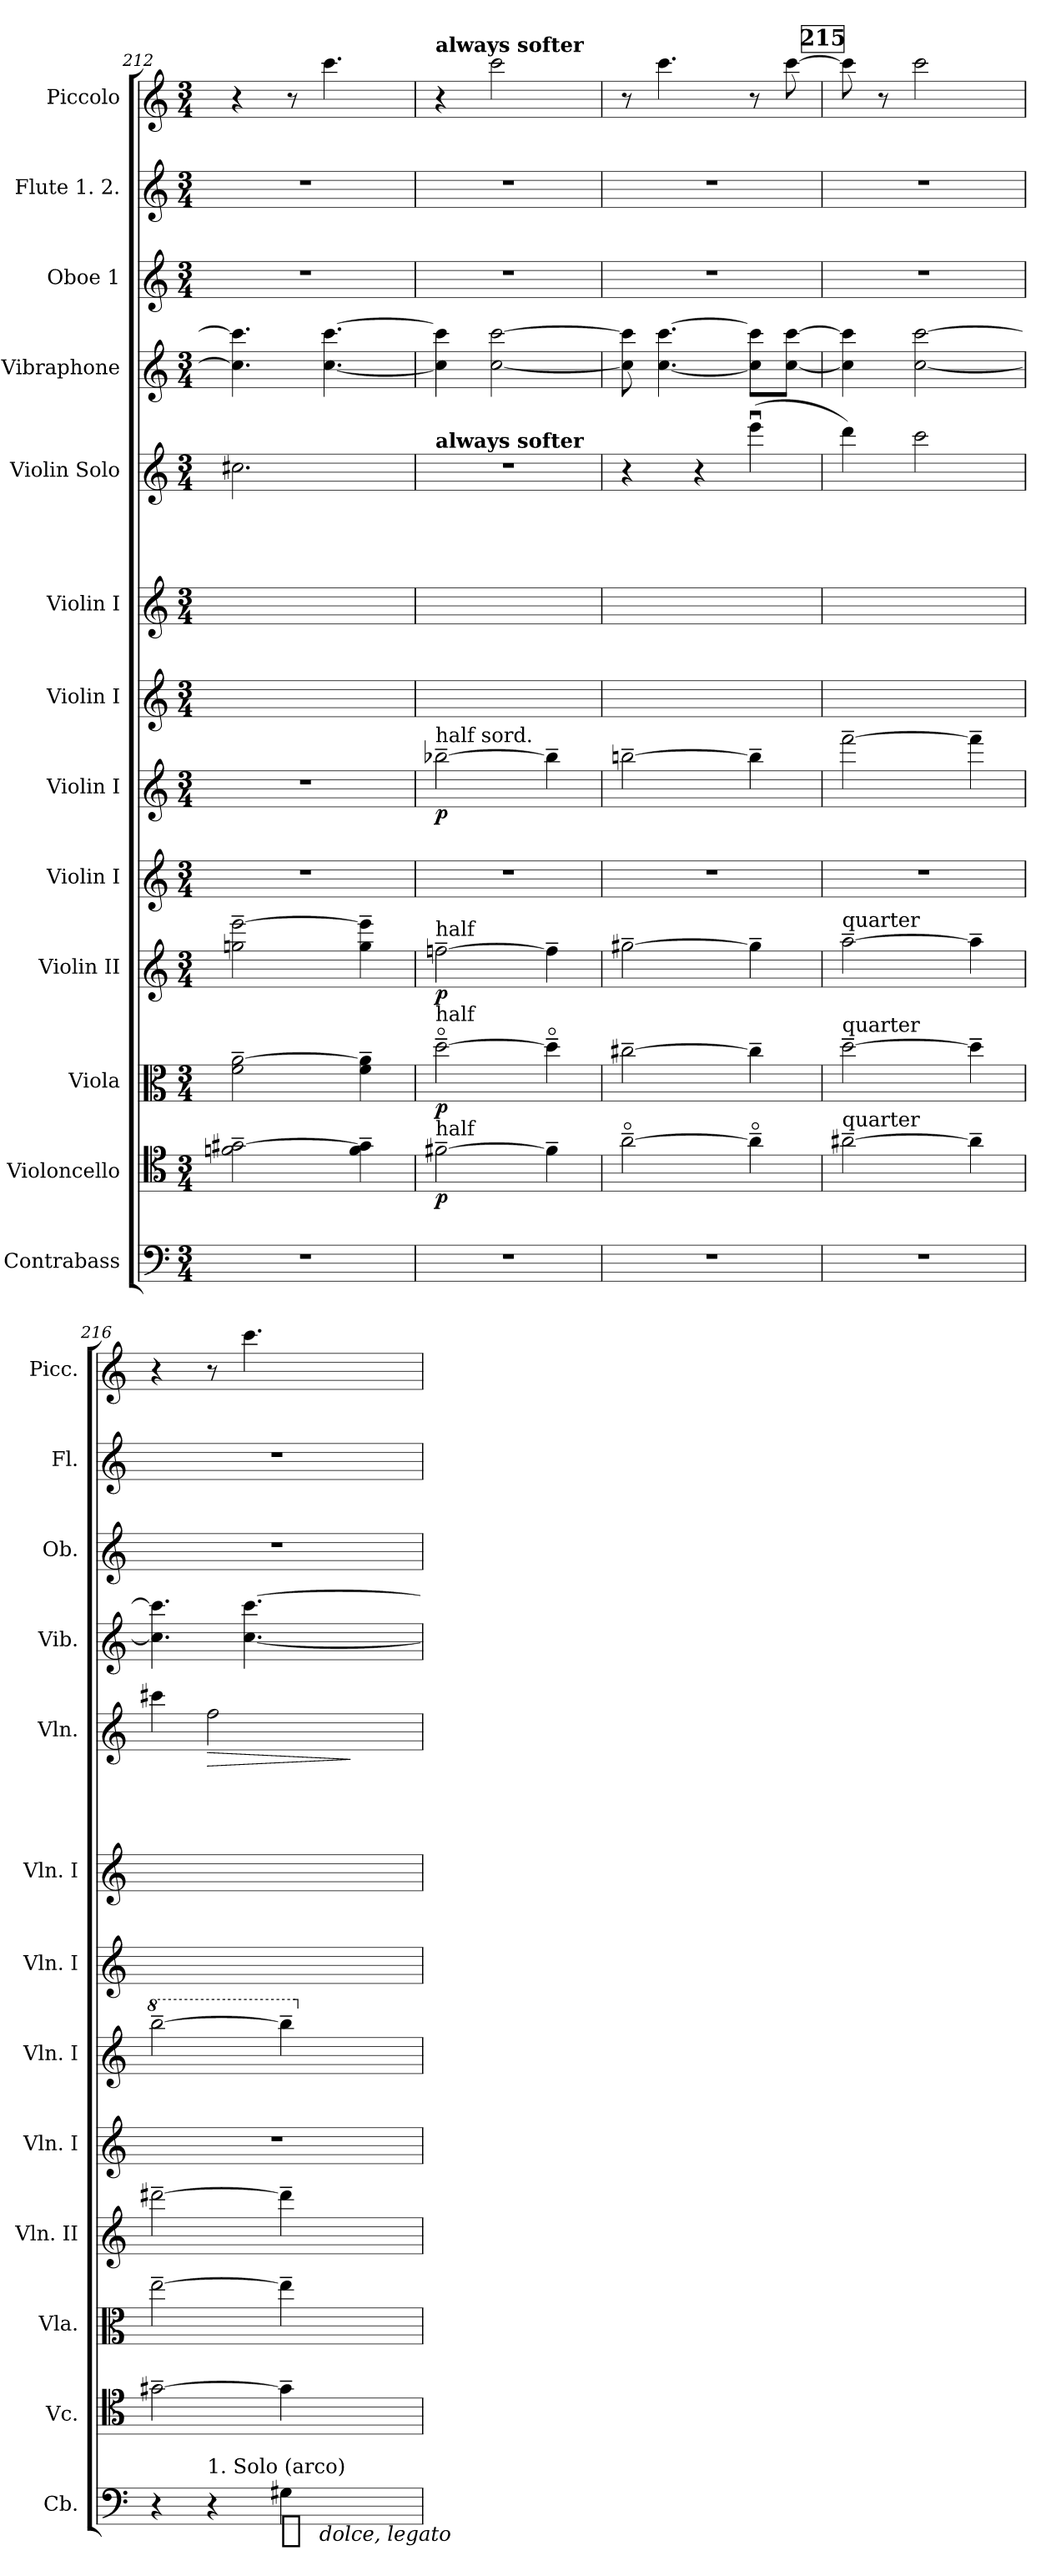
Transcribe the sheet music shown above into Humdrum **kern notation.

**kern	**dynam	**kern	**dynam	**kern	**dynam	**kern	**dynam	**kern	**kern	**dynam	**kern	**kern	**kern	**dynam	**kern	**kern	**kern	**kern
*part13	*part13	*part12	*part12	*part11	*part11	*part10	*part10	*part9	*part8	*part8	*part7	*part6	*part5	*part5	*part4	*part3	*part2	*part1
*staff13	*staff13	*staff12	*staff12	*staff11	*staff11	*staff10	*staff10	*staff9	*staff8	*staff8	*staff7	*staff6	*staff5	*staff5	*staff4	*staff3	*staff2	*staff1
*I"Contrabass	*	*I"Violoncello	*	*I"Viola	*	*I"Violin II	*	*I"Violin I	*I"Violin I	*	*I"Violin I	*I"Violin I	*I"Violin Solo	*	*I"Vibraphone	*I"Oboe 1	*I"Flute 1. 2.	*I"Piccolo
*I'Cb.	*	*I'Vc.	*	*I'Vla.	*	*I'Vln. II	*	*I'Vln. I	*I'Vln. I	*	*I'Vln. I	*I'Vln. I	*I'Vln.	*	*I'Vib.	*I'Ob.	*I'Fl.	*I'Picc.
*clefF4	*	*clefC4	*	*clefC3	*	*clefG2	*	*clefG2	*clefG2	*	*clefG2	*clefG2	*clefG2	*	*clefG2	*clefG2	*clefG2	*clefG2
*ITrd7c12	*	*	*	*	*	*	*	*	*	*	*	*	*	*	*	*	*	*ITrd-7c-12
*k[]	*	*k[]	*	*k[]	*	*k[]	*	*k[]	*k[]	*	*k[]	*k[]	*k[]	*	*k[]	*k[]	*k[]	*k[]
*C:	*	*C:	*	*C:	*	*C:	*	*C:	*C:	*	*C:	*C:	*C:	*	*C:	*C:	*C:	*C:
*M3/4	*	*M3/4	*	*M3/4	*	*M3/4	*	*M3/4	*M3/4	*	*M3/4	*M3/4	*M3/4	*	*M3/4	*M3/4	*M3/4	*M3/4
=212	=212	=212	=212	=212	=212	=212	=212	=212	=212	=212	=212	=212	=212	=212	=212	=212	=212	=212
4%3r	.	2fn~ [2g#X~	.	2f~ [2a~	.	2ggni~ [2eee~	.	4%3r	4%3r	.	4.ccccyy	4.cccccyy	2.cc#X	.	4.cc] 4.ccc]	4%3r	4%3r	4r
.	.	.	.	.	.	.	.	.	.	.	.	.	.	.	.	.	.	8r
.	.	.	.	.	.	.	.	.	.	.	4.ccccyy	4.cccccyy	.	.	[4.cc [4.ccc	.	.	4.cccc
.	.	4f~ 4g#]~	.	4f~ 4a]~	.	4gg~ 4eee]~	.	.	.	.	.	.	.	.	.	.	.	.
=213	=213	=213	=213	=213	=213	=213	=213	=213	=213	=213	=213	=213	=213	=213	=213	=213	=213	=213
!	!	!	!	!	!	!	!	!	!	!	!	!	!	!	!	!	!	!LO:TX:a:B:t=always softer
!	!	!	!	!	!	!	!	!	!	!	!	!	!LO:TX:a:B:t=always softer	!	!	!	!	!
!	!	!	!	!	!	!	!	!	!LO:TX:a:t=half sord.	!	!	!	!	!	!	!	!	!
!	!	!	!	!	!	!LO:TX:a:t=half	!	!	!	!	!	!	!	!	!	!	!	!
!	!	!	!	!LO:TX:a:t=half	!	!	!	!	!	!	!	!	!	!	!	!	!	!
!	!	!LO:TX:a:t=half	!	!	!	!	!	!	!	!	!	!	!	!	!	!	!	!
4%3r	.	[2f#X~	p	[2dd~o	p	[2ffn~	p	4%3r	[2bb-X~	p	4ccccyy	4cccccyy	4%3r	.	4cc] 4ccc]	4%3r	4%3r	4r
.	.	.	.	.	.	.	.	.	.	.	2ccccyy	2cccccyy	.	.	[2cc [2ccc	.	.	2cccc
.	.	4f#~]	.	4dd~o]	.	4ff~]	.	.	4bb-~]	.	.	.	.	.	.	.	.	.
=214	=214	=214	=214	=214	=214	=214	=214	=214	=214	=214	=214	=214	=214	=214	=214	=214	=214	=214
4%3r	.	[2a~o	.	[2cc#X~	.	[2gg#X~	.	4%3r	[2bbn~	.	8ccccyy	8cccccyy	4r	.	8cc] 8ccc]	4%3r	4%3r	8r
.	.	.	.	.	.	.	.	.	.	.	4.ccccyy	4.cccccyy	.	.	[4.cc [4.ccc	.	.	4.cccc
.	.	.	.	.	.	.	.	.	.	.	.	.	4r	.	.	.	.	.
.	.	4a~o]	.	4cc#~]	.	4gg#~]	.	.	4bb~]	.	8ccccyy	8cccccyy	(4eeeu	.	8cc] 8ccc]L	.	.	8r
.	.	.	.	.	.	.	.	.	.	.	8ccccyy	8cccccyy	.	.	[8cc [8cccJ	.	.	[8cccc
!!LO:REH:place=s1:t=215
=215	=215	=215	=215	=215	=215	=215	=215	=215	=215	=215	=215	=215	=215	=215	=215	=215	=215	=215
!	!	!	!	!	!	!LO:TX:a:t=quarter	!	!	!	!	!	!	!	!	!	!	!	!
!	!	!	!	!LO:TX:a:t=quarter	!	!	!	!	!	!	!	!	!	!	!	!	!	!
!	!	!LO:TX:a:t=quarter	!	!	!	!	!	!	!	!	!	!	!	!	!	!	!	!
4%3r	.	[2a#X~	.	[2dd~	.	[2aa~	.	4%3r	[2fff~	.	4ccccyy	4cccccyy	4ddd)	.	4cc] 4ccc]	4%3r	4%3r	8cccc]
.	.	.	.	.	.	.	.	.	.	.	.	.	.	.	.	.	.	8r
.	.	.	.	.	.	.	.	.	.	.	2ccccyy	2cccccyy	2ccc	.	[2cc [2ccc	.	.	2cccc
.	.	4a#~]	.	4dd~]	.	4aa~]	.	.	4fff~]	.	.	.	.	.	.	.	.	.
=216	=216	=216	=216	=216	=216	=216	=216	=216	=216	=216	=216	=216	=216	=216	=216	=216	=216	=216
*	*	*	*	*	*	*	*	*	*8va	*	*	*	*	*	*	*	*	*
4r	.	[2g#X~	.	[2ee~	.	[2ddd#X~	.	4%3r	[2bbb~	.	4.ccccyy	4.cccccyy	4ccc#X	.	4.cc] 4.ccc]	4%3r	4%3r	4r
!LO:TX:a:t=1. Solo (arco)	!	!	!	!	!	!	!	!	!	!	!	!	!	!	!	!	!	!
!	!	!	!	!	!	!	!	!	!	!	!	!	!	!LO:HP:b	!	!	!	!
4r	.	.	.	.	.	.	.	.	.	.	.	.	2ff	>	.	.	.	8r
.	.	.	.	.	.	.	.	.	.	.	4.ccccyy	4.cccccyy	.	.	[4.cc [4.ccc	.	.	4.cccc
!	!LO:DY:t=%s dolce, legato	!	!	!	!	!	!	!	!	!	!	!	!	!	!	!	!	!
4GG#X	mp	4g#~]	.	4ee~]	.	4ddd#~]	.	.	4bbb~]	.	.	.	.	.	.	.	.	.
.	.	.	.	.	.	.	.	.	.	.	.	.	.	]	.	.	.	.
*	*	*	*	*	*	*	*	*	*X8va	*	*	*	*	*	*	*	*	*
=	=	=	=	=	=	=	=	=	=	=	=	=	=	=	=	=	=	=
*-	*-	*-	*-	*-	*-	*-	*-	*-	*-	*-	*-	*-	*-	*-	*-	*-	*-	*-
